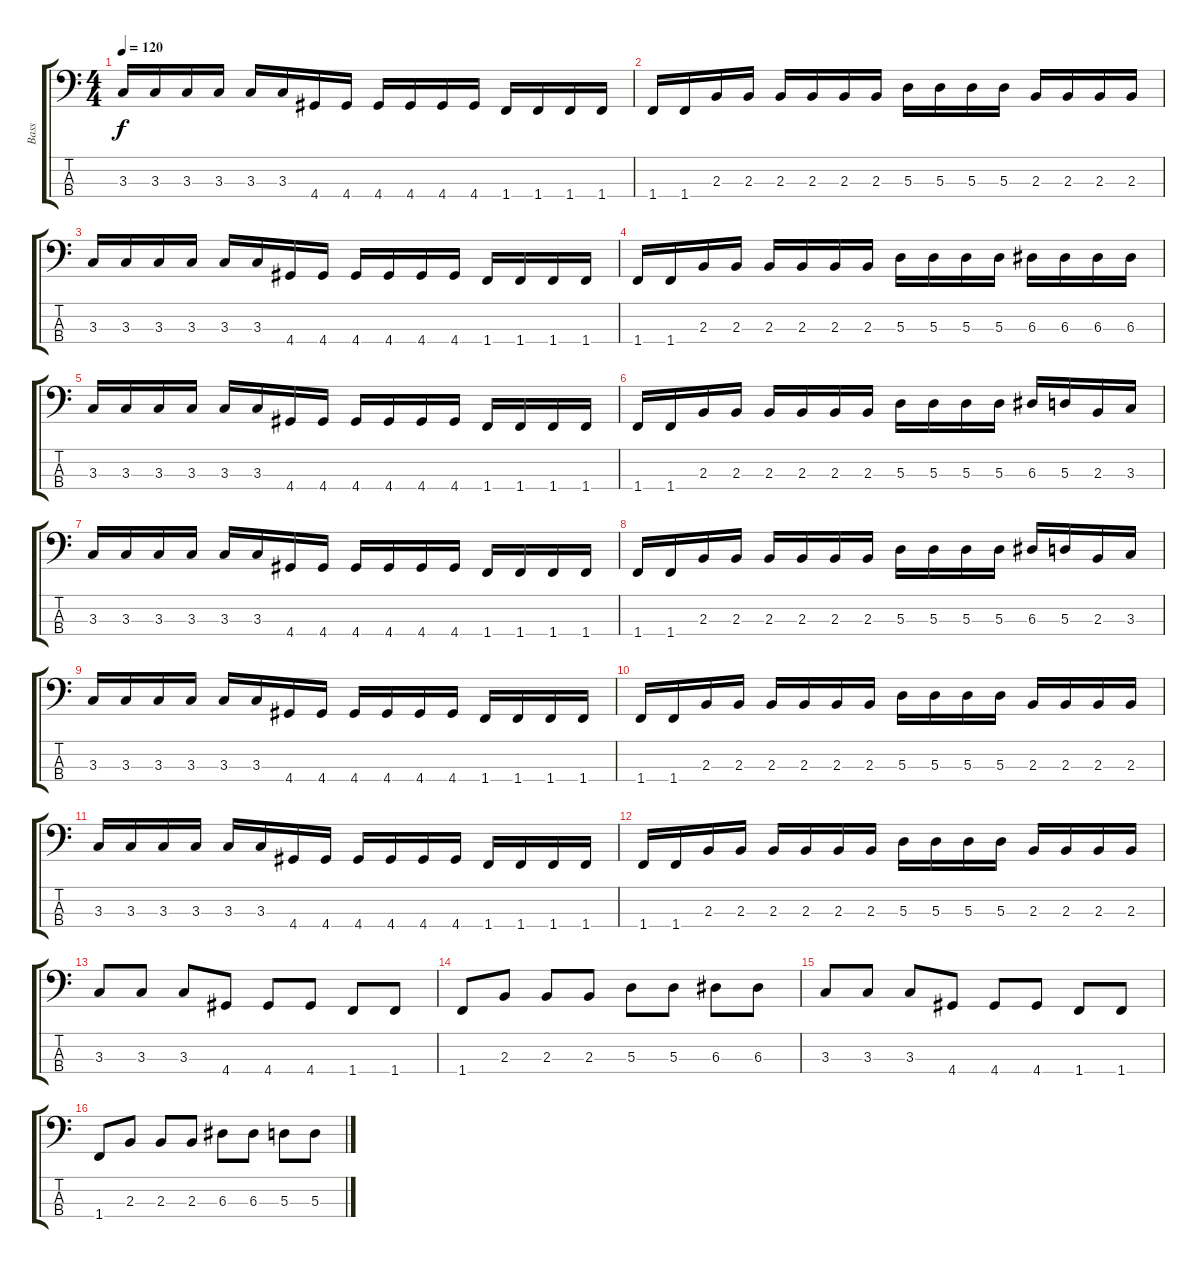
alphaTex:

\track ("Bass" "Bass") {instrument electricbassfinger}
\staff {score tabs}
\tuning (G2 D2 A1 E1) {hide}
\ts (4 4)
\tempo 120
\clef f4
\ks c
3.3.16{dy f} 3.3.16 3.3.16 3.3.16 3.3.16 3.3.16 4.4.16 4.4.16 4.4.16 4.4.16 4.4.16 4.4.16 1.4.16 1.4.16 1.4.16 1.4.16 |
1.4.16 1.4.16 2.3.16 2.3.16 2.3.16 2.3.16 2.3.16 2.3.16 5.3.16 5.3.16 5.3.16 5.3.16 2.3.16 2.3.16 2.3.16 2.3.16 |
3.3.16 3.3.16 3.3.16 3.3.16 3.3.16 3.3.16 4.4.16 4.4.16 4.4.16 4.4.16 4.4.16 4.4.16 1.4.16 1.4.16 1.4.16 1.4.16 |
1.4.16 1.4.16 2.3.16 2.3.16 2.3.16 2.3.16 2.3.16 2.3.16 5.3.16 5.3.16 5.3.16 5.3.16 6.3.16 6.3.16 6.3.16 6.3.16 |
3.3.16 3.3.16 3.3.16 3.3.16 3.3.16 3.3.16 4.4.16 4.4.16 4.4.16 4.4.16 4.4.16 4.4.16 1.4.16 1.4.16 1.4.16 1.4.16 |
1.4.16 1.4.16 2.3.16 2.3.16 2.3.16 2.3.16 2.3.16 2.3.16 5.3.16 5.3.16 5.3.16 5.3.16 6.3.16 5.3.16 2.3.16 3.3.16 |
3.3.16 3.3.16 3.3.16 3.3.16 3.3.16 3.3.16 4.4.16 4.4.16 4.4.16 4.4.16 4.4.16 4.4.16 1.4.16 1.4.16 1.4.16 1.4.16 |
1.4.16 1.4.16 2.3.16 2.3.16 2.3.16 2.3.16 2.3.16 2.3.16 5.3.16 5.3.16 5.3.16 5.3.16 6.3.16 5.3.16 2.3.16 3.3.16 |
3.3.16 3.3.16 3.3.16 3.3.16 3.3.16 3.3.16 4.4.16 4.4.16 4.4.16 4.4.16 4.4.16 4.4.16 1.4.16 1.4.16 1.4.16 1.4.16 |
1.4.16 1.4.16 2.3.16 2.3.16 2.3.16 2.3.16 2.3.16 2.3.16 5.3.16 5.3.16 5.3.16 5.3.16 2.3.16 2.3.16 2.3.16 2.3.16 |
3.3.16 3.3.16 3.3.16 3.3.16 3.3.16 3.3.16 4.4.16 4.4.16 4.4.16 4.4.16 4.4.16 4.4.16 1.4.16 1.4.16 1.4.16 1.4.16 |
1.4.16 1.4.16 2.3.16 2.3.16 2.3.16 2.3.16 2.3.16 2.3.16 5.3.16 5.3.16 5.3.16 5.3.16 2.3.16 2.3.16 2.3.16 2.3.16 |
3.3.8 3.3.8 3.3.8 4.4.8 4.4.8 4.4.8 1.4.8 1.4.8 |
1.4.8 2.3.8 2.3.8 2.3.8 5.3.8 5.3.8 6.3.8 6.3.8 |
3.3.8 3.3.8 3.3.8 4.4.8 4.4.8 4.4.8 1.4.8 1.4.8 |
1.4.8 2.3.8 2.3.8 2.3.8 6.3.8 6.3.8 5.3.8 5.3.8
